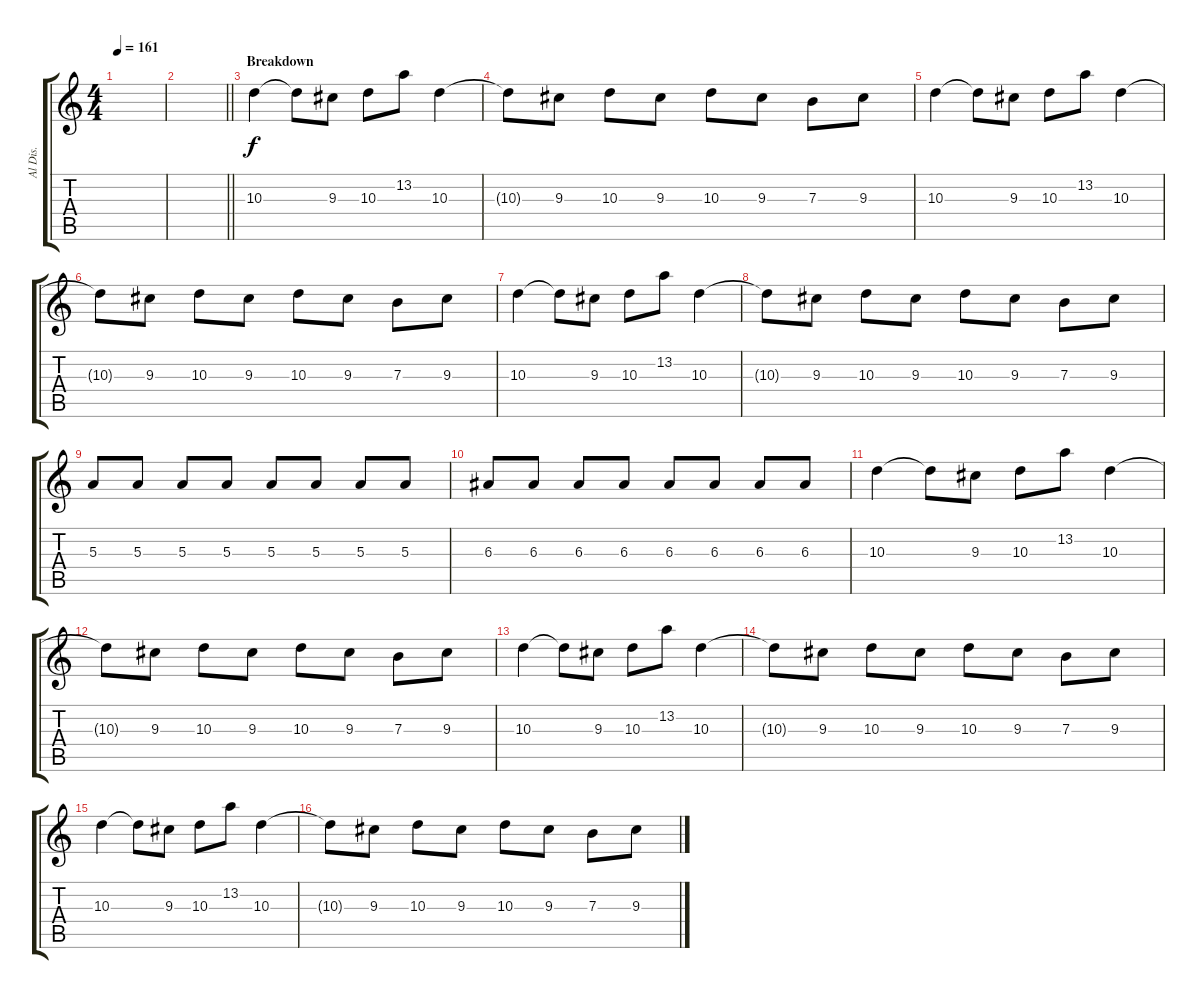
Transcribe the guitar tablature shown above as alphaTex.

\track ("Al Dis." "Al Dis.") {instrument distortionguitar}
\staff {score tabs}
\tuning (Db4 Ab3 E3 B2 Gb2 B1) {hide}
\ts (4 4)
\tempo 161
\clef g2
\ks c
|
\barLineRight lightlight
|
\section ("" "Breakdown")
10.3.4 10.3{t}.8 9.3.8 10.3.8 13.2.8 10.3.4 |
10.3{t}.8 9.3.8 10.3.8 9.3.8 10.3.8 9.3.8 7.3.8 9.3.8 |
10.3.4 10.3{t}.8 9.3.8 10.3.8 13.2.8 10.3.4 |
10.3{t}.8 9.3.8 10.3.8 9.3.8 10.3.8 9.3.8 7.3.8 9.3.8 |
10.3.4 10.3{t}.8 9.3.8 10.3.8 13.2.8 10.3.4 |
10.3{t}.8 9.3.8 10.3.8 9.3.8 10.3.8 9.3.8 7.3.8 9.3.8 |
5.3.8 5.3.8 5.3.8 5.3.8 5.3.8 5.3.8 5.3.8 5.3.8 |
6.3.8 6.3.8 6.3.8 6.3.8 6.3.8 6.3.8 6.3.8 6.3.8 |
10.3.4 10.3{t}.8 9.3.8 10.3.8 13.2.8 10.3.4 |
10.3{t}.8 9.3.8 10.3.8 9.3.8 10.3.8 9.3.8 7.3.8 9.3.8 |
10.3.4 10.3{t}.8 9.3.8 10.3.8 13.2.8 10.3.4 |
10.3{t}.8 9.3.8 10.3.8 9.3.8 10.3.8 9.3.8 7.3.8 9.3.8 |
10.3.4 10.3{t}.8 9.3.8 10.3.8 13.2.8 10.3.4 |
10.3{t}.8 9.3.8 10.3.8 9.3.8 10.3.8 9.3.8 7.3.8 9.3.8
